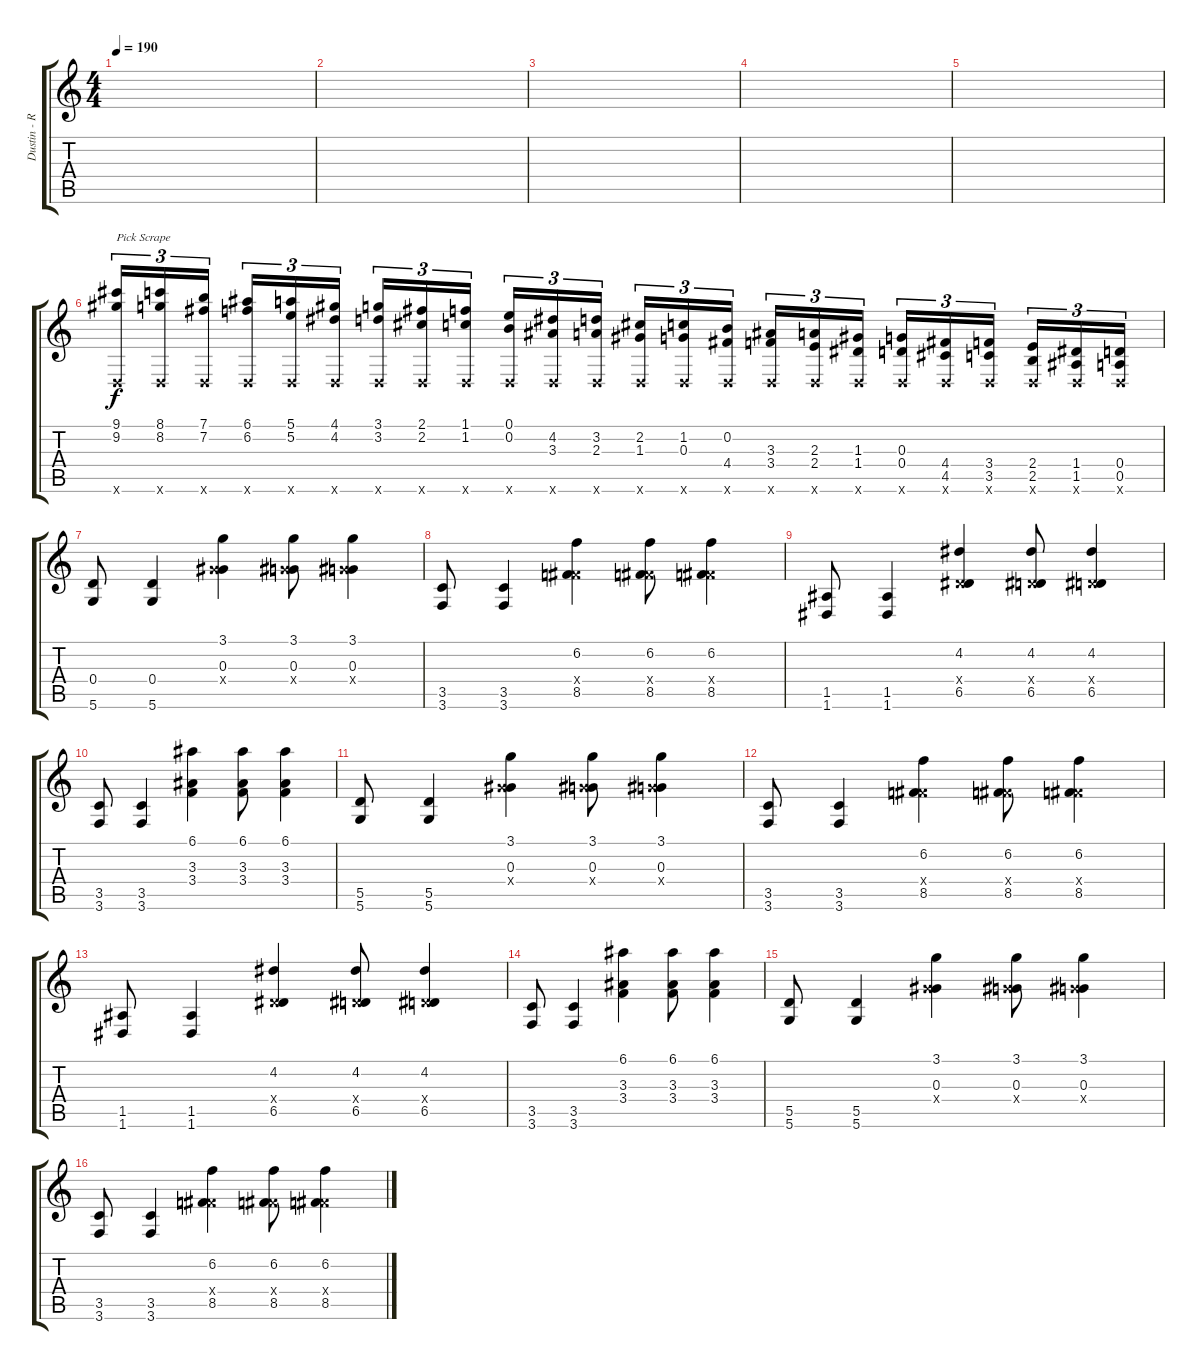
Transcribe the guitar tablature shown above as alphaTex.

\track ("Dustin - Rythem" "Dustin - R") {instrument acousticguitarsteel}
\staff {score tabs}
\tuning (E4 B3 G3 D3 A2 D2) {hide}
\ts (4 4)
\tempo 190
\clef g2
\ks c
|
|
|
|
|
(9.1 9.2 0.6{x}).16{tu (3 2) txt "Pick Scrape" instrument guitarfretnoise} (8.1 8.2 0.6{x}).16{tu (3 2)} (7.1 7.2 0.6{x}).16{tu (3 2) beam splitsecondary} (6.1 6.2 0.6{x}).16{tu (3 2)} (5.1 5.2 0.6{x}).16{tu (3 2)} (4.1 4.2 0.6{x}).16{tu (3 2)} (3.1 3.2 0.6{x}).16{tu (3 2)} (2.1 2.2 0.6{x}).16{tu (3 2)} (1.1 1.2 0.6{x}).16{tu (3 2) beam splitsecondary} (0.1 0.2 0.6{x}).16{tu (3 2)} (4.2 3.3 0.6{x}).16{tu (3 2)} (3.2 2.3 0.6{x}).16{tu (3 2)} (2.2 1.3 0.6{x}).16{tu (3 2)} (1.2 0.3 0.6{x}).16{tu (3 2)} (0.2 4.4 0.6{x}).16{tu (3 2) beam splitsecondary} (3.3 3.4 0.6{x}).16{tu (3 2)} (2.3 2.4 0.6{x}).16{tu (3 2)} (1.3 1.4 0.6{x}).16{tu (3 2)} (0.3 0.4 0.6{x}).16{tu (3 2)} (4.4 4.5 0.6{x}).16{tu (3 2)} (3.4 3.5 0.6{x}).16{tu (3 2) beam splitsecondary} (2.4 2.5 0.6{x}).16{tu (3 2)} (1.4 1.5 0.6{x}).16{tu (3 2)} (0.4 0.5 0.6{x}).16{tu (3 2)} |
(0.4 5.6).8{instrument overdrivenguitar} (0.4 5.6).4 (3.1 0.3 6.4{x}).4 (3.1 0.3 6.4{x}).8 (3.1 0.3 6.4{x}).4 |
(3.5 3.6).8 (3.5 3.6).4 (6.2 4.4{x} 8.5).4 (6.2 4.4{x} 8.5).8 (6.2 4.4{x} 8.5).4 |
(1.5 1.6).8 (1.5 1.6).4 (4.2 0.4{x} 6.5).4 (4.2 0.4{x} 6.5).8 (4.2 0.4{x} 6.5).4 |
(3.5 3.6).8 (3.5 3.6).4 (6.1 3.3 3.4).4 (6.1 3.3 3.4).8 (6.1 3.3 3.4).4 |
(5.5 5.6).8 (5.5 5.6).4 (3.1 0.3 6.4{x}).4 (3.1 0.3 6.4{x}).8 (3.1 0.3 6.4{x}).4 |
(3.5 3.6).8 (3.5 3.6).4 (6.2 4.4{x} 8.5).4 (6.2 4.4{x} 8.5).8 (6.2 4.4{x} 8.5).4 |
(1.5 1.6).8 (1.5 1.6).4 (4.2 0.4{x} 6.5).4 (4.2 0.4{x} 6.5).8 (4.2 0.4{x} 6.5).4 |
(3.5 3.6).8 (3.5 3.6).4 (6.1 3.3 3.4).4 (6.1 3.3 3.4).8 (6.1 3.3 3.4).4 |
(5.5 5.6).8 (5.5 5.6).4 (3.1 0.3 6.4{x}).4 (3.1 0.3 6.4{x}).8 (3.1 0.3 6.4{x}).4 |
(3.5 3.6).8 (3.5 3.6).4 (6.2 4.4{x} 8.5).4 (6.2 4.4{x} 8.5).8 (6.2 4.4{x} 8.5).4
